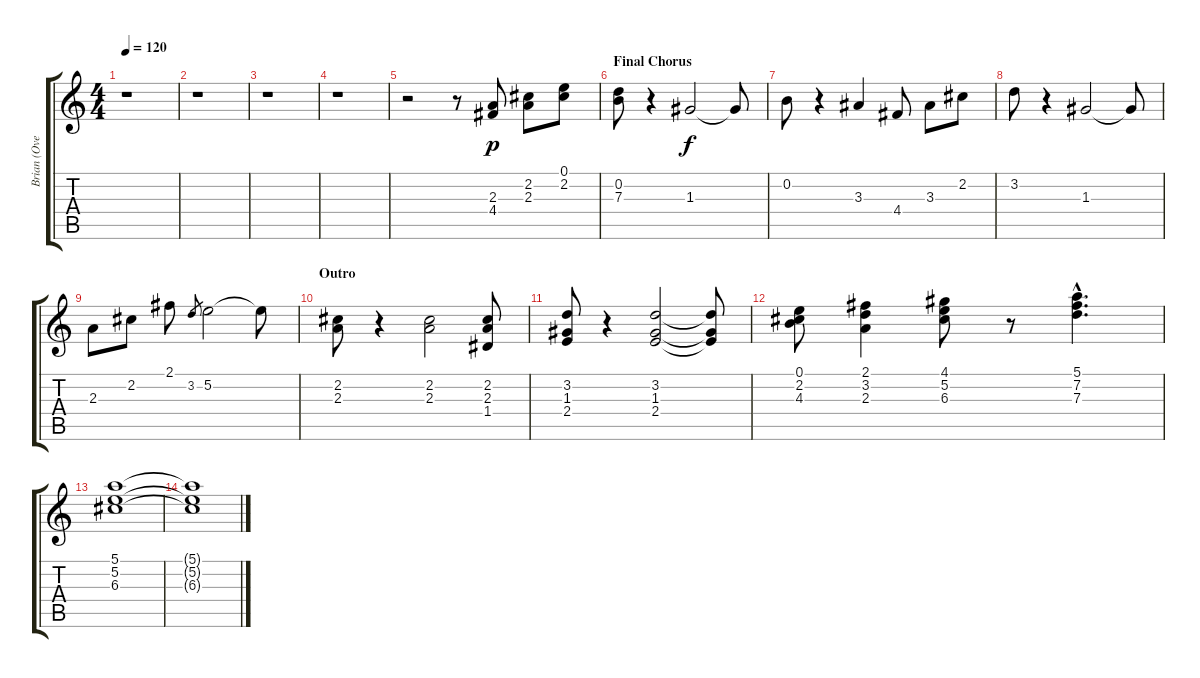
\track ("Brian (Overdriven Guitar)" "Brian (Ove") {instrument overdrivenguitar}
\staff {score tabs}
\tuning (E4 B3 G3 D3 A2 E2) {hide}
\ts (4 4)
\tempo 120
\clef g2
\ks c
r.1{dy f} |
r.1 |
r.1 |
r.1 |
r.2 r.8 (2.3 4.4).8{dy p} (2.2 2.3).8 (0.1 2.2).8 |
\section ("" "Final Chorus")
(0.2 7.3).8 r.4 1.3.2{dy f} 1.3{t}.8 |
0.2.8 r.4 3.3.4 4.4.8 3.3.8 2.2.8 |
3.2.8 r.4 1.3.2 1.3{t}.8 |
2.3.8 2.2.8 2.1.8 3.2.8{gr} 5.2.2 5.2{t}.8 |
\section ("" "Outro")
(2.2 2.3).8 r.4 (2.2 2.3).2 (2.2 2.3 1.4).8 |
(3.2 1.3 2.4).8 r.4 (3.2 1.3 2.4).2 (3.2{t} 1.3{t} 2.4{t}).8 |
(0.1 2.2 4.3).8 (2.1 3.2 2.3).4 (4.1 5.2 6.3).8 r.8 (5.1{hac} 7.2{hac} 7.3{hac}).4{d} |
(5.1 5.2 6.3).1 |
(5.1{t} 5.2{t} 6.3{t}).1{volume 0}
